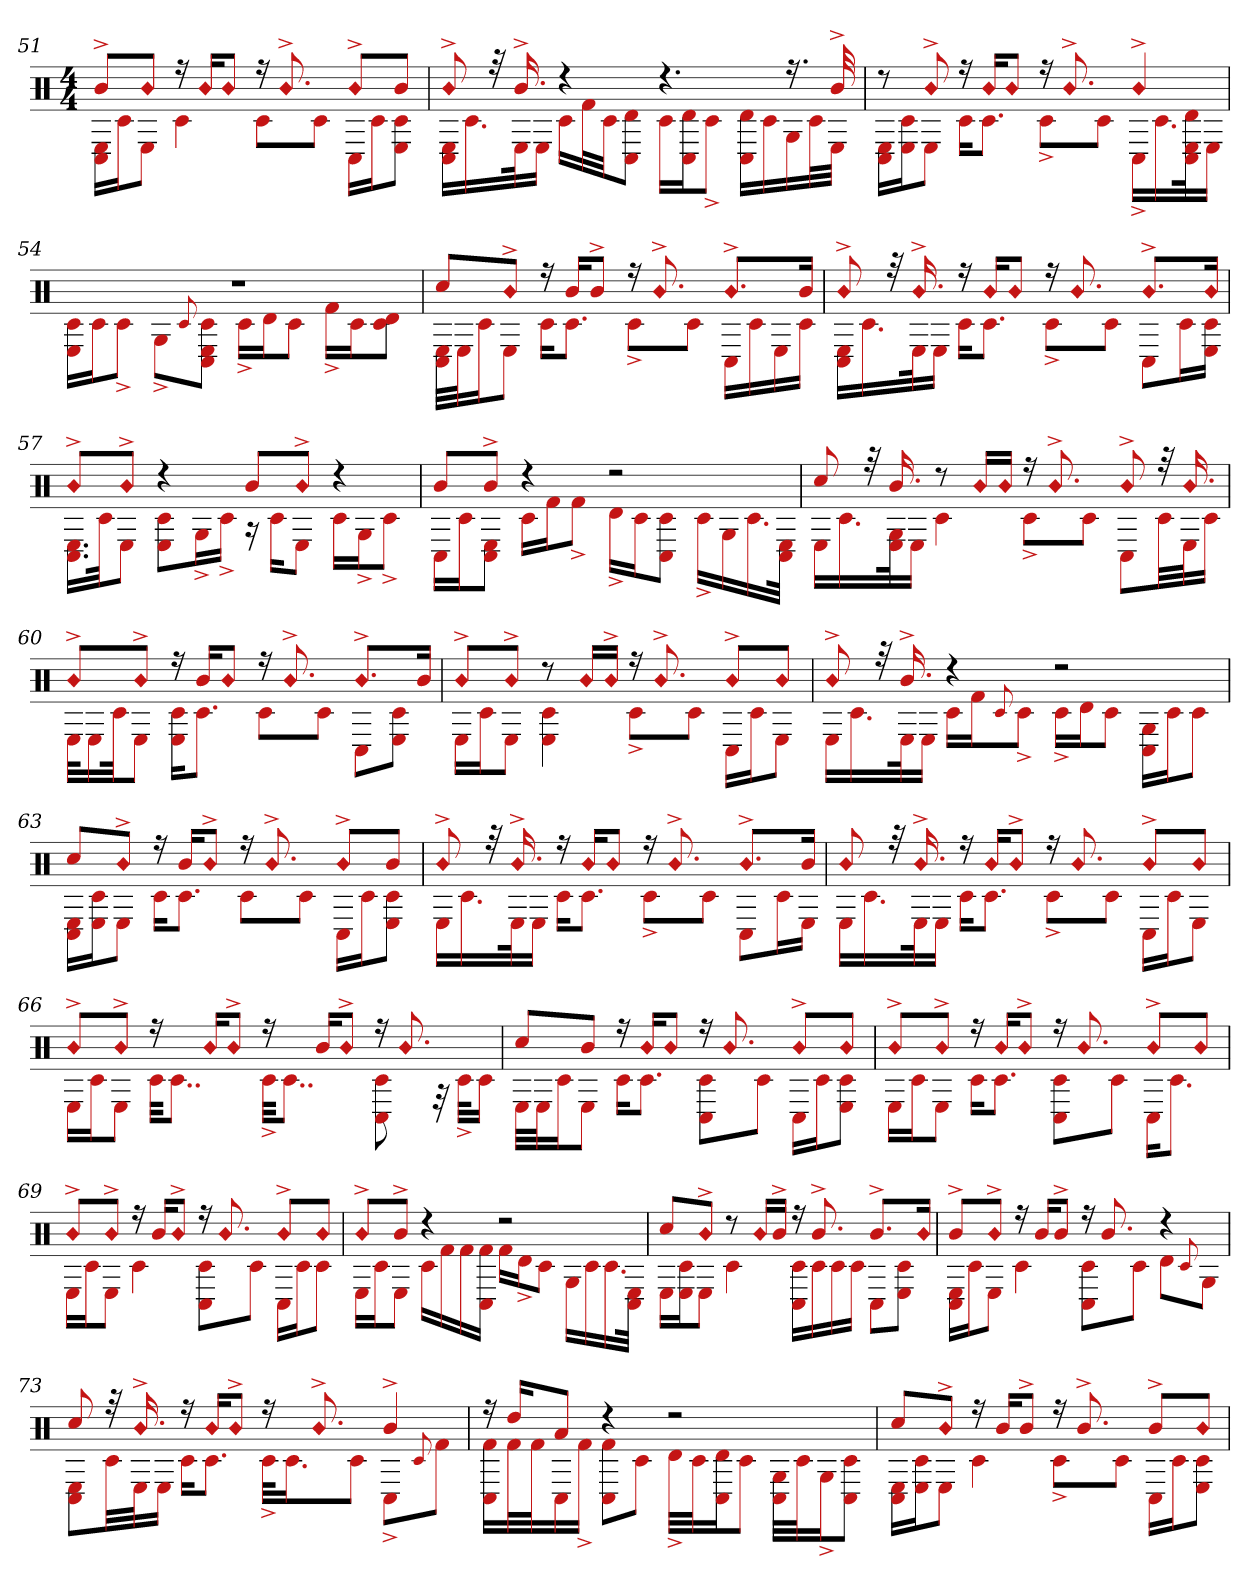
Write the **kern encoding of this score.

**kern
*part1
*staff1
*clefX
*k[]
*M4/4
=51
!LO:N:head=diamond
*^
8b^L	16C# 16ELL
.	16c#J
!LO:N:head=diamond	!
8bJ	8EJ
16r	4c#
!LO:N:head=diamond	!
16bKL	.
!LO:N:head=diamond	!
8bJ	.
16r	8c#L
!LO:N:head=diamond	!
8.b^	.
.	8c#J
!LO:N:head=diamond	!
8b^L	16C#LL
.	16c#J
8bJ	8E 8c#J
=52	=52
!LO:N:head=diamond	!
8b^	16C# 16ELL
.	16.c#
32r	.
16.b^	32Ek
.	16EJJ
4r	16c#LL
.	32f#L
.	32c#JJ
.	8C# 8dJ
4.r	16c#LL
.	16C# 16dJ
.	8c#^J
.	16C# 16dLL
.	16c#
16.r	16G
.	32c#L
32b^	32EJJJ
=53	=53
8r	16C# 16ELL
.	16E 16c#J
!LO:N:head=diamond	!
8b^	8EJ
16r	16c#KL
!LO:N:head=diamond	!
16bKL	8.c#J
!LO:N:head=diamond	!
8bJ	.
16r	8c#^L
!LO:N:head=diamond	!
8.b^	.
.	8c#J
!LO:N:head=diamond	!
4b^	16C#^LL
.	16.c#
.	32d 32E 32C#k
.	16EJJ
=54	=54
1r	16E 16c#LL
.	16c#J
.	8c#^J
.	8G^L
.	8qqc#
.	8c# 8C# 8EJ
.	16c#^LL
.	16dJ
.	8c#J
.	16f#^LL
.	16c#J
.	8c# 8dJ
=55	=55
8cc#L	32E 32C#LLL
.	32EJ
.	16c#J
!LO:N:head=diamond	!
8b^J	8EJ
16r	16c#KL
16bKL	8.c#J
8b^J	.
16r	8c#^L
!LO:N:head=diamond	!
8.b^	.
.	8c#J
!LO:N:head=diamond	!
8.b^L	16C#LL
.	16c#
.	16E
16bJk	16c#JJ
=56	=56
!LO:N:head=diamond	!
8b^	16E 16C#LL
.	16.c#
32r	.
!LO:N:head=diamond	!
16.b^	32Ek
.	16EJJ
16r	16c#KL
!LO:N:head=diamond	!
16bKL	8.c#J
!LO:N:head=diamond	!
8bJ	.
16r	8c#^L
!LO:N:head=diamond	!
8.b	.
.	8c#J
!LO:N:head=diamond	!
8.b^L	8C#L
.	16c#L
!LO:N:head=diamond	!
16bJk	16E 16c#JJ
=57	=57
!LO:N:head=diamond	!
8b^L	16.E 16.C#LL
.	32c#Jk
!LO:N:head=diamond	!
8b^J	8EJ
4r	8E 8c#L
.	16G^L
.	16c#^JJ
8bL	16r
.	16c#KL
!LO:N:head=diamond	!
8b^J	8EJ
4r	16c#LL
.	16G^J
.	8c#^J
=58	=58
8bL	16C#LL
.	16c#J
8b^J	8C# 8EJ
4r	16c#LL
.	16f#J
.	8f#^J
2r	16d^LL
.	16c#J
.	8c# 8C#J
.	16c#^LL
.	16G
.	16.c#
.	32C# 32EJJk
=59	=59
8cc#	16ELL
.	16.c#
32r	.
16.b	32G 32Ek
.	16EJJ
8r	4c#
!LO:N:head=diamond	!
16bLL	.
!LO:N:head=diamond	!
16bJJ	.
16r	8c#^L
!LO:N:head=diamond	!
8.b^	.
.	8c#J
!LO:N:head=diamond	!
8b^	8C#L
32r	32c#LL
!LO:N:head=diamond	!
16.b	32EJ
.	16c#JJ
=60	=60
!LO:N:head=diamond	!
8b^L	32EKLL
.	16E
.	32c#Jk
!LO:N:head=diamond	!
8b^J	8EJ
16r	16E 16c#KL
16bKL	8.c#J
!LO:N:head=diamond	!
8bJ	.
16r	8c#L
!LO:N:head=diamond	!
8.b^	.
.	8c#J
!LO:N:head=diamond	!
8.b^L	8C#L
.	8c# 8EJ
16bJk	.
=61	=61
!LO:N:head=diamond	!
8b^L	16ELL
.	16c#J
!LO:N:head=diamond	!
8b^J	8EJ
8r	4E 4c#
!LO:N:head=diamond	!
16bLL	.
!LO:N:head=diamond	!
16b^JJ	.
16r	8c#^L
!LO:N:head=diamond	!
8.b^	.
.	8c#J
!LO:N:head=diamond	!
8b^L	16C#LL
.	16c#J
!LO:N:head=diamond	!
8bJ	8EJ
=62	=62
!LO:N:head=diamond	!
8b^	16ELL
.	16.c#
32r	.
16.b^	32Ek
.	16EJJ
4r	16c#LL
.	16f#J
.	8qqc#
.	8c#^J
2r	16c#^LL
.	16dJ
.	8c#J
.	16C# 16GLL
.	16c#J
.	8c#J
=63	=63
8cc#L	16C# 16ELL
.	16E 16c#J
!LO:N:head=diamond	!
8b^J	8EJ
16r	16c#KL
16bKL	8.c#J
!LO:N:head=diamond	!
8b^J	.
16r	8c#L
!LO:N:head=diamond	!
8.b^	.
.	8c#J
!LO:N:head=diamond	!
8b^L	16C#LL
.	16c#J
8bJ	8E 8c#J
=64	=64
!LO:N:head=diamond	!
8b^	16ELL
.	16.c#
32r	.
!LO:N:head=diamond	!
16.b^	32Ek
.	16EJJ
16r	16c#KL
!LO:N:head=diamond	!
16bKL	8.c#J
!LO:N:head=diamond	!
8bJ	.
16r	8c#^L
!LO:N:head=diamond	!
8.b^	.
.	8c#J
!LO:N:head=diamond	!
8.b^L	8C#L
.	16c#L
16bJk	16EJJ
=65	=65
!LO:N:head=diamond	!
8b	16ELL
.	16.c#
32r	.
!LO:N:head=diamond	!
16.b^	32Ek
.	16EJJ
16r	16c#KL
!LO:N:head=diamond	!
16bKL	8.c#J
!LO:N:head=diamond	!
8b^J	.
16r	8c#^L
!LO:N:head=diamond	!
8.b	.
.	8c#J
!LO:N:head=diamond	!
8b^L	16C#LL
.	16c#J
!LO:N:head=diamond	!
8bJ	8EJ
=66	=66
!LO:N:head=diamond	!
8b^L	16ELL
.	16c#J
!LO:N:head=diamond	!
8b^J	8EJ
16r	32c#KKL
.	8..c#J
!LO:N:head=diamond	!
16bKL	.
!LO:N:head=diamond	!
8b^J	.
16r	32c#^KKL
.	8..c#J
16bKL	.
!LO:N:head=diamond	!
8b^J	.
16r	8C# 8c#
!LO:N:head=diamond	!
8.b	.
.	32r
.	32c#^KLL
.	16c#JJ
=67	=67
8cc#L	32ELLL
.	32EJ
.	16c#J
8bJ	8EJ
16r	16c#KL
!LO:N:head=diamond	!
16bKL	8.c#J
!LO:N:head=diamond	!
8bJ	.
16r	8C# 8c#L
!LO:N:head=diamond	!
8.b	.
.	8c#J
!LO:N:head=diamond	!
8b^L	16C#LL
.	16c#J
!LO:N:head=diamond	!
8bJ	8E 8c#J
=68	=68
!LO:N:head=diamond	!
8b^L	16ELL
.	16c#J
!LO:N:head=diamond	!
8b^J	8EJ
16r	16c#KL
!LO:N:head=diamond	!
16bKL	8.c#J
!LO:N:head=diamond	!
8b^J	.
16r	8C# 8c#L
!LO:N:head=diamond	!
8.b	.
.	8c#J
!LO:N:head=diamond	!
8b^L	16C#KL
.	8.c#J
!LO:N:head=diamond	!
8bJ	.
=69	=69
!LO:N:head=diamond	!
8b^L	16ELL
.	16c#J
!LO:N:head=diamond	!
8b^J	8EJ
16r	4c#
16bKL	.
!LO:N:head=diamond	!
8b^J	.
16r	8c# 8C#L
!LO:N:head=diamond	!
8.b	.
.	8c#J
!LO:N:head=diamond	!
8b^L	16C#LL
.	16c#J
!LO:N:head=diamond	!
8bJ	8c#J
=70	=70
!LO:N:head=diamond	!
8b^L	16ELL
.	16c#J
8b^J	8EJ
4r	16c#LL
.	16f#
.	16f#
.	16f# 16C#JJ
2r	16f#LL
.	16d^J
.	8c#J
.	16GLL
.	16c#
.	16.c#
.	32C# 32EJJk
=71	=71
8cc#L	16ELL
.	16E 16c#J
!LO:N:head=diamond	!
8b^J	8EJ
8r	4c#
!LO:N:head=diamond	!
16bLL	.
16b^JJ	.
16r	16C# 16c#LL
8.b^	16c#
.	16c#
.	16c#JJ
8.b^L	8C#L
.	8c# 8EJ
!LO:N:head=diamond	!
16bJk	.
=72	=72
8b^L	16E 16C#LL
.	16c#J
!LO:N:head=diamond	!
8b^J	8EJ
16r	4c#
16bKL	.
8b^J	.
16r	8C# 8c#L
8.b	.
.	8c#J
4r	8dL
.	8qqc#
.	8GJ
=73	=73
8cc#	8E 8C#L
32r	32c#LL
!LO:N:head=diamond	!
16.b^	32EJ
.	16EJJ
16r	16c#KL
!LO:N:head=diamond	!
16bKL	8.c#J
!LO:N:head=diamond	!
8b^J	.
16r	32c#^KLL
.	16.c#J
!LO:N:head=diamond	!
8.b^	.
.	8c#J
4b^	8C#^L
.	8qqc#
.	8f#J
=74	=74
16r	16C# 16f#LL
16ddKL	32f#L
.	32f#J
8aJ	16C#
.	16f#^JJ
4r	8f# 8C#L
.	8c#J
2r	32d^LLL
.	32c#J
.	16d 16C#J
.	8c#J
.	32C# 32GLLL
.	32c#J
.	16G^J
.	8C# 8c#J
=75	=75
8cc#L	16E 16C#LL
.	16E 16c#J
!LO:N:head=diamond	!
8b^J	8EJ
16r	4c#
16bKL	.
8b^J	.
16r	8c#^L
8.b^	.
.	8c#J
8b^L	16C#LL
.	16c#J
!LO:N:head=diamond	!
8bJ	8E 8c#J
*v	*v
=
*-
